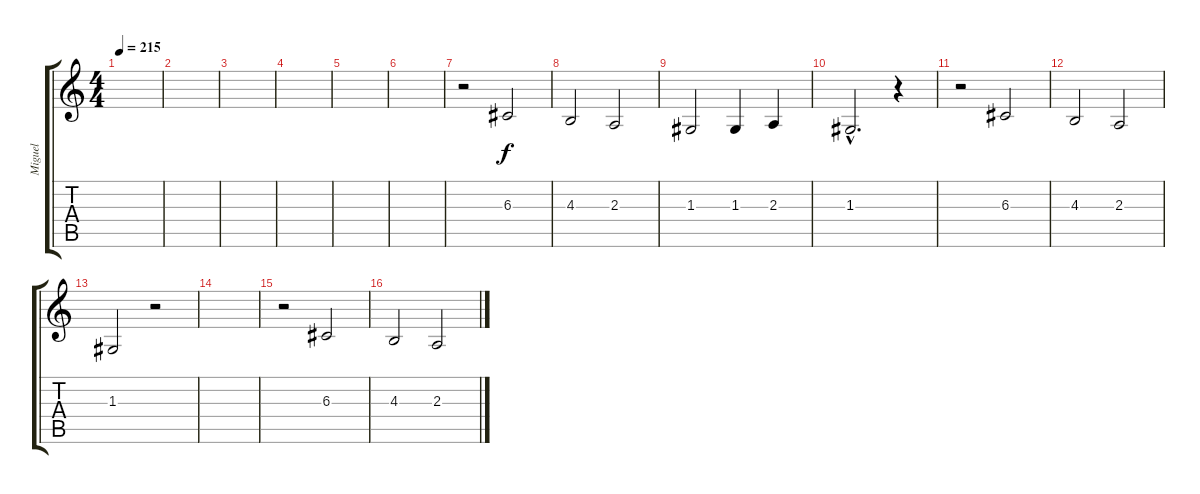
\track ("Miguel" "Miguel") {instrument tenorsax}
\staff {score tabs}
\tuning (E4 B3 G3 D3 A2 E2) {hide}
\ts (4 4)
\tempo 215
\clef g2
\ks c
|
|
|
|
|
|
r.2 6.3.2 |
4.3.2 2.3.2 |
1.3.2 1.3.4 2.3.4 |
1.3{hac}.2{d} r.4 |
r.2 6.3.2 |
4.3.2 2.3.2 |
1.3.2 r.2 |
|
r.2 6.3.2 |
4.3.2 2.3.2
